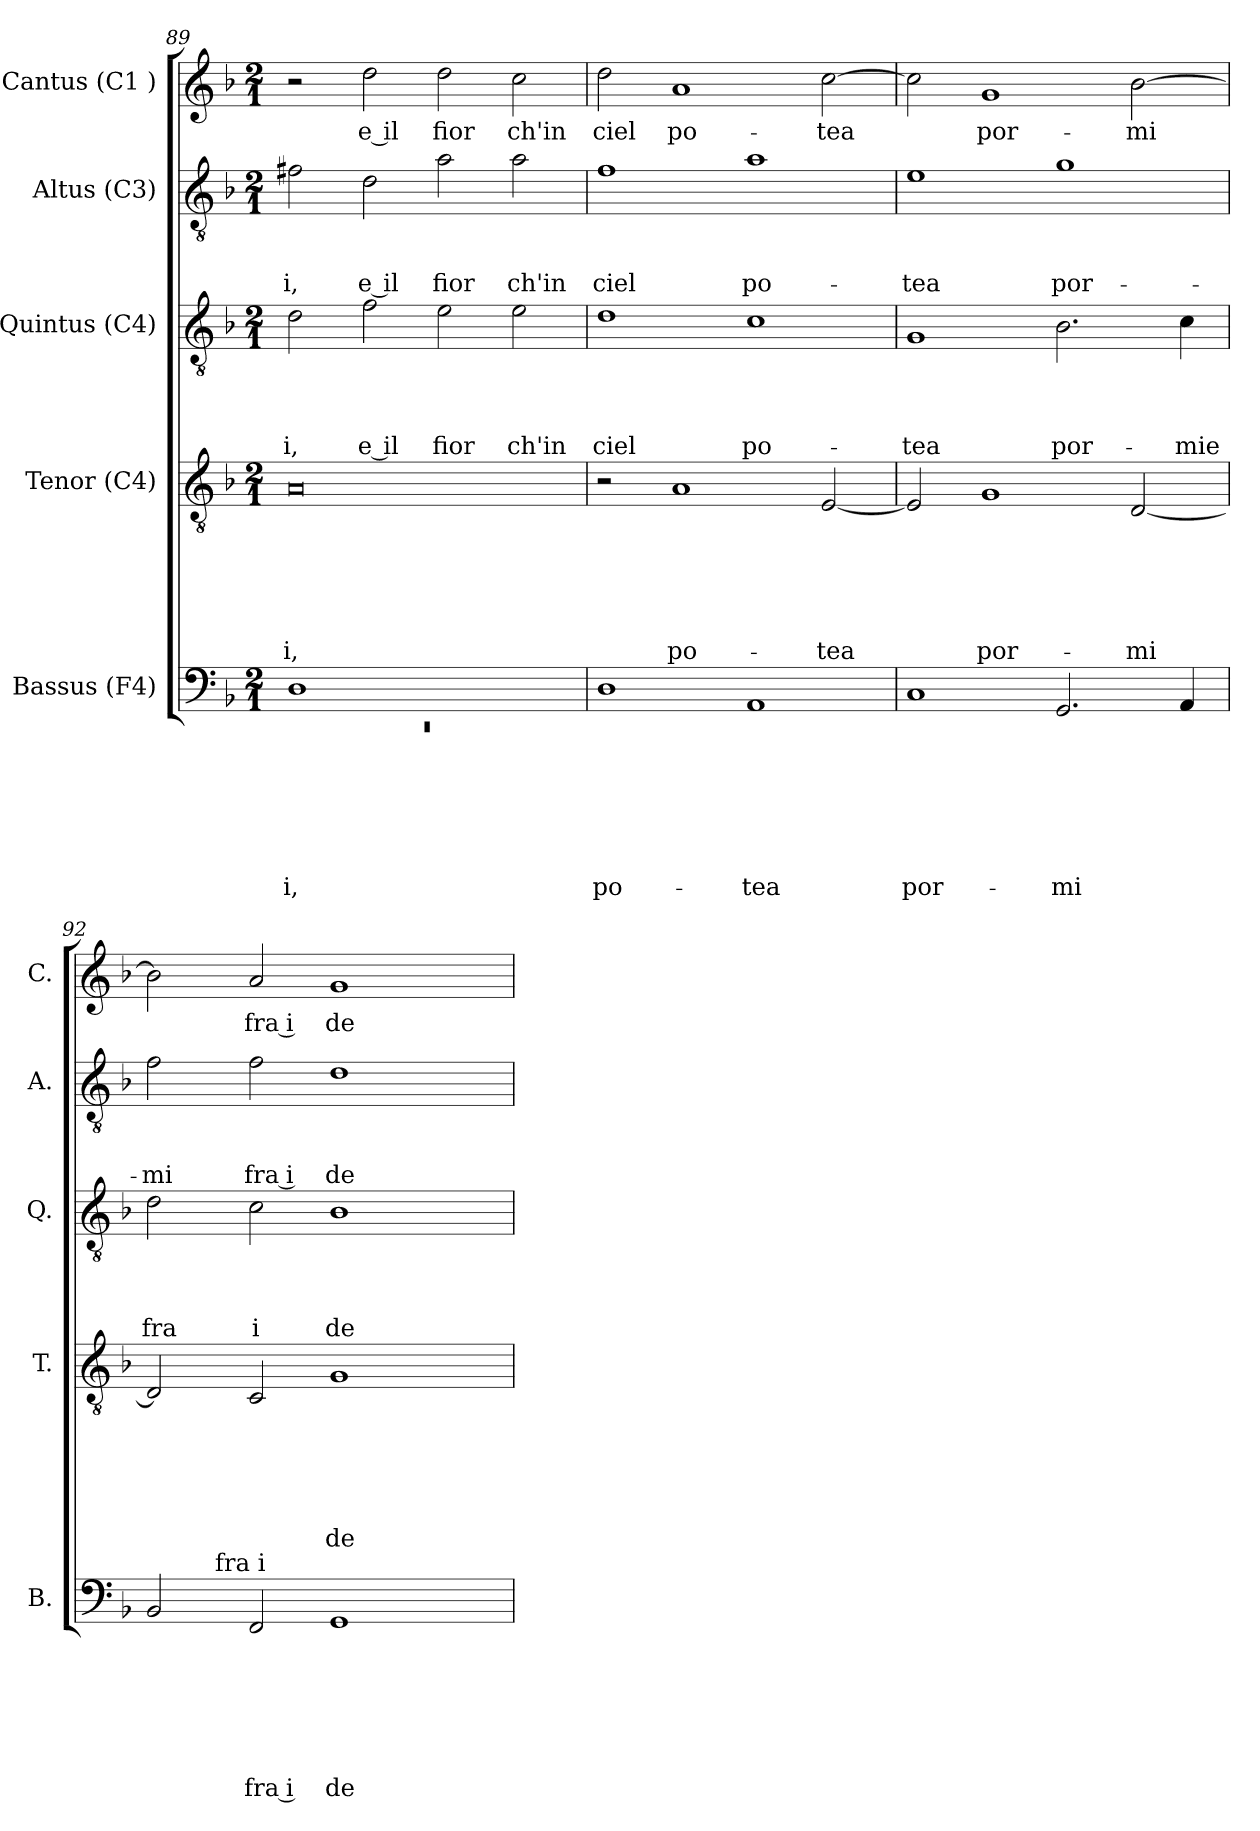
**kern	**text	**text	**text	**text	**text	**text	**text	**kern	**text	**text	**text	**text	**text	**text	**kern	**text	**text	**text	**text	**kern	**text	**text	**text	**kern	**text
*part5	*part5	*part5	*part5	*part5	*part5	*part5	*part5	*part4	*part4	*part4	*part4	*part4	*part4	*part4	*part3	*part3	*part3	*part3	*part3	*part2	*part2	*part2	*part2	*part1	*part1
*staff5	*staff5	*staff5	*staff5	*staff5	*staff5	*staff5	*staff5	*staff4	*staff4	*staff4	*staff4	*staff4	*staff4	*staff4	*staff3	*staff3	*staff3	*staff3	*staff3	*staff2	*staff2	*staff2	*staff2	*staff1	*staff1
*I"Bassus (F4)	*	*	*	*	*	*	*	*I"Tenor (C4)	*	*	*	*	*	*	*I"Quintus (C4)	*	*	*	*	*I"Altus (C3)	*	*	*	*I"Cantus (C1 )	*
*I'B.	*	*	*	*	*	*	*	*I'T.	*	*	*	*	*	*	*I'Q.	*	*	*	*	*I'A.	*	*	*	*I'C.	*
*clefF4	*	*	*	*	*	*	*	*clefGv2	*	*	*	*	*	*	*clefGv2	*	*	*	*	*clefGv2	*	*	*	*clefG2	*
*k[b-]	*	*	*	*	*	*	*	*k[b-]	*	*	*	*	*	*	*k[b-]	*	*	*	*	*k[b-]	*	*	*	*k[b-]	*
*F:	*	*	*	*	*	*	*	*F:	*	*	*	*	*	*	*F:	*	*	*	*	*F:	*	*	*	*F:	*
*M2/1	*	*	*	*	*	*	*	*M2/1	*	*	*	*	*	*	*M2/1	*	*	*	*	*M2/1	*	*	*	*M2/1	*
=89	=89	=89	=89	=89	=89	=89	=89	=89	=89	=89	=89	=89	=89	=89	=89	=89	=89	=89	=89	=89	=89	=89	=89	=89	=89
*^	*	*	*	*	*	*	*	*	*	*	*	*	*	*	*	*	*	*	*	*	*	*	*	*	*
!	!LO:N:vis=1	!	!	!	!	!	!	!LO:LY:b	!	!	!	!	!	!	!LO:LY:b:rj	!	!	!	!	!LO:LY:b	!	!	!	!LO:LY:b	!	!
1D	0rEE	.	.	.	.	.	.	-i,	0A	.	.	.	.	.	-i,	2d\	.	.	.	-i,	2f#X\	.	.	-i,	2r	.
!	!	!	!	!	!	!	!	!	!	!	!	!	!	!	!	!	!	!	!	!LO:LY:b:rj	!	!	!	!LO:LY:b:rj	!	!LO:LY:b:rj
.	.	.	.	.	.	.	.	.	.	.	.	.	.	.	.	2f\	.	.	.	e il	2d\	.	.	e il	2dd\	e il
!	!	!	!	!	!	!	!	!	!	!	!	!	!	!	!	!	!	!	!	!LO:LY:b	!	!	!	!LO:LY:b	!	!LO:LY:b
1ryy	.	.	.	.	.	.	.	.	.	.	.	.	.	.	.	2e\	.	.	.	fior	2a\	.	.	fior	2dd\	fior
!	!	!	!	!	!	!	!	!	!	!	!	!	!	!	!	!	!	!	!	!LO:LY:b	!	!	!	!LO:LY:b	!	!LO:LY:b
.	.	.	.	.	.	.	.	.	.	.	.	.	.	.	.	2e\	.	.	.	ch'in	2a\	.	.	ch'in	2cc\	ch'in
*v	*v	*	*	*	*	*	*	*	*	*	*	*	*	*	*	*	*	*	*	*	*	*	*	*	*	*
=90	=90	=90	=90	=90	=90	=90	=90	=90	=90	=90	=90	=90	=90	=90	=90	=90	=90	=90	=90	=90	=90	=90	=90	=90	=90
!	!	!	!	!	!	!	!LO:LY:b	!	!	!	!	!	!	!	!	!	!	!	!LO:LY:b	!	!	!	!LO:LY:b	!	!LO:LY:b
1D	.	.	.	.	.	.	po-	2r	.	.	.	.	.	.	1d	.	.	.	ciel	1f	.	.	ciel	2dd\	ciel
!	!	!	!	!	!	!	!	!	!	!	!	!	!	!LO:LY:b	!	!	!	!	!	!	!	!	!	!	!LO:LY:b
.	.	.	.	.	.	.	.	1A	.	.	.	.	.	po-	.	.	.	.	.	.	.	.	.	1a	po-
!	!	!	!	!	!	!	!LO:LY:b	!	!	!	!	!	!	!	!	!	!	!	!LO:LY:b	!	!	!	!LO:LY:b	!	!
1AA	.	.	.	.	.	.	-tea	.	.	.	.	.	.	.	1c	.	.	.	po-	1a	.	.	po-	.	.
!	!	!	!	!	!	!	!	!	!	!	!	!	!	!LO:LY:b	!	!	!	!	!	!	!	!	!	!	!LO:LY:b
.	.	.	.	.	.	.	.	[<2E/	.	.	.	.	.	-tea	.	.	.	.	.	.	.	.	.	[<2cc\	-tea
!!LO:LB:g=z
=91	=91	=91	=91	=91	=91	=91	=91	=91	=91	=91	=91	=91	=91	=91	=91	=91	=91	=91	=91	=91	=91	=91	=91	=91	=91
!	!	!	!	!	!	!	!LO:LY:b	!	!	!	!	!	!	!	!	!	!	!	!LO:LY:b	!	!	!	!LO:LY:b	!	!
1C	.	.	.	.	.	.	por-	2E/]	.	.	.	.	.	.	1G	.	.	.	-tea	1e	.	.	-tea	2cc\]	.
!	!	!	!	!	!	!	!	!	!	!	!	!	!	!LO:LY:b	!	!	!	!	!	!	!	!	!	!	!LO:LY:b
.	.	.	.	.	.	.	.	1G	.	.	.	.	.	por-	.	.	.	.	.	.	.	.	.	1g	por-
!	!	!	!	!	!	!	!LO:LY:b	!	!	!	!	!	!	!	!	!	!	!	!LO:LY:b	!	!	!	!LO:LY:b	!	!
2.GG/	.	.	.	.	.	.	-mi	.	.	.	.	.	.	.	2.B-\	.	.	.	por-	1g	.	.	por-	.	.
!	!	!	!	!	!	!	!	!	!	!	!	!	!	!LO:LY:b	!	!	!	!	!	!	!	!	!	!	!LO:LY:b
.	.	.	.	.	.	.	.	[<2D/	.	.	.	.	.	-mi	.	.	.	.	.	.	.	.	.	[>2b-\	-mi
!	!	!	!	!	!	!	!	!	!	!	!	!	!	!	!	!	!	!	!LO:LY:b	!	!	!	!	!	!
4AA/	.	.	.	.	.	.	.	.	.	.	.	.	.	.	4c\	.	.	.	-mie	.	.	.	.	.	.
=92	=92	=92	=92	=92	=92	=92	=92	=92	=92	=92	=92	=92	=92	=92	=92	=92	=92	=92	=92	=92	=92	=92	=92	=92	=92
!	!	!	!	!	!	!	!	!	!	!	!	!	!	!	!	!	!	!	!LO:LY:b	!	!	!	!LO:LY:b	!	!
*^	*	*	*	*	*	*	*	*	*	*	*	*	*	*	*	*	*	*	*	*	*	*	*	*	*
2BB-/	4.ryy	.	.	.	.	.	.	.	2D/]	.	.	.	.	.	.	2d\	.	.	.	fra	2f\	.	.	-mi	2b-\]	.
!	!LO:TX:a:t=fra i	!	!	!	!	!	!	!	!	!	!	!	!	!	!	!	!	!	!	!	!	!	!	!	!	!
.	1ryy	.	.	.	.	.	.	.	.	.	.	.	.	.	.	.	.	.	.	.	.	.	.	.	.	.
!	!	!	!	!	!	!	!	!LO:LY:b:rj	!	!	!	!	!	!	!	!	!	!	!	!LO:LY:b	!	!	!	!LO:LY:b:rj	!	!LO:LY:b:rj
2FF/	.	.	.	.	.	.	.	fra i	2C/	.	.	.	.	.	.	2c\	.	.	.	i	2f\	.	.	fra i	2a/	fra i
!	!	!	!	!	!	!	!	!LO:LY:b	!	!	!	!	!	!	!LO:LY:b	!	!	!	!	!LO:LY:b	!	!	!	!LO:LY:b	!	!LO:LY:b
1GG	.	.	.	.	.	.	.	de-	1G	.	.	.	.	.	de-	1B-	.	.	.	de-	1d	.	.	de-	1g	de-
.	2ryy	.	.	.	.	.	.	.	.	.	.	.	.	.	.	.	.	.	.	.	.	.	.	.	.	.
.	8ryy	.	.	.	.	.	.	.	.	.	.	.	.	.	.	.	.	.	.	.	.	.	.	.	.	.
*v	*v	*	*	*	*	*	*	*	*	*	*	*	*	*	*	*	*	*	*	*	*	*	*	*	*	*
=	=	=	=	=	=	=	=	=	=	=	=	=	=	=	=	=	=	=	=	=	=	=	=	=	=
*-	*-	*-	*-	*-	*-	*-	*-	*-	*-	*-	*-	*-	*-	*-	*-	*-	*-	*-	*-	*-	*-	*-	*-	*-	*-
